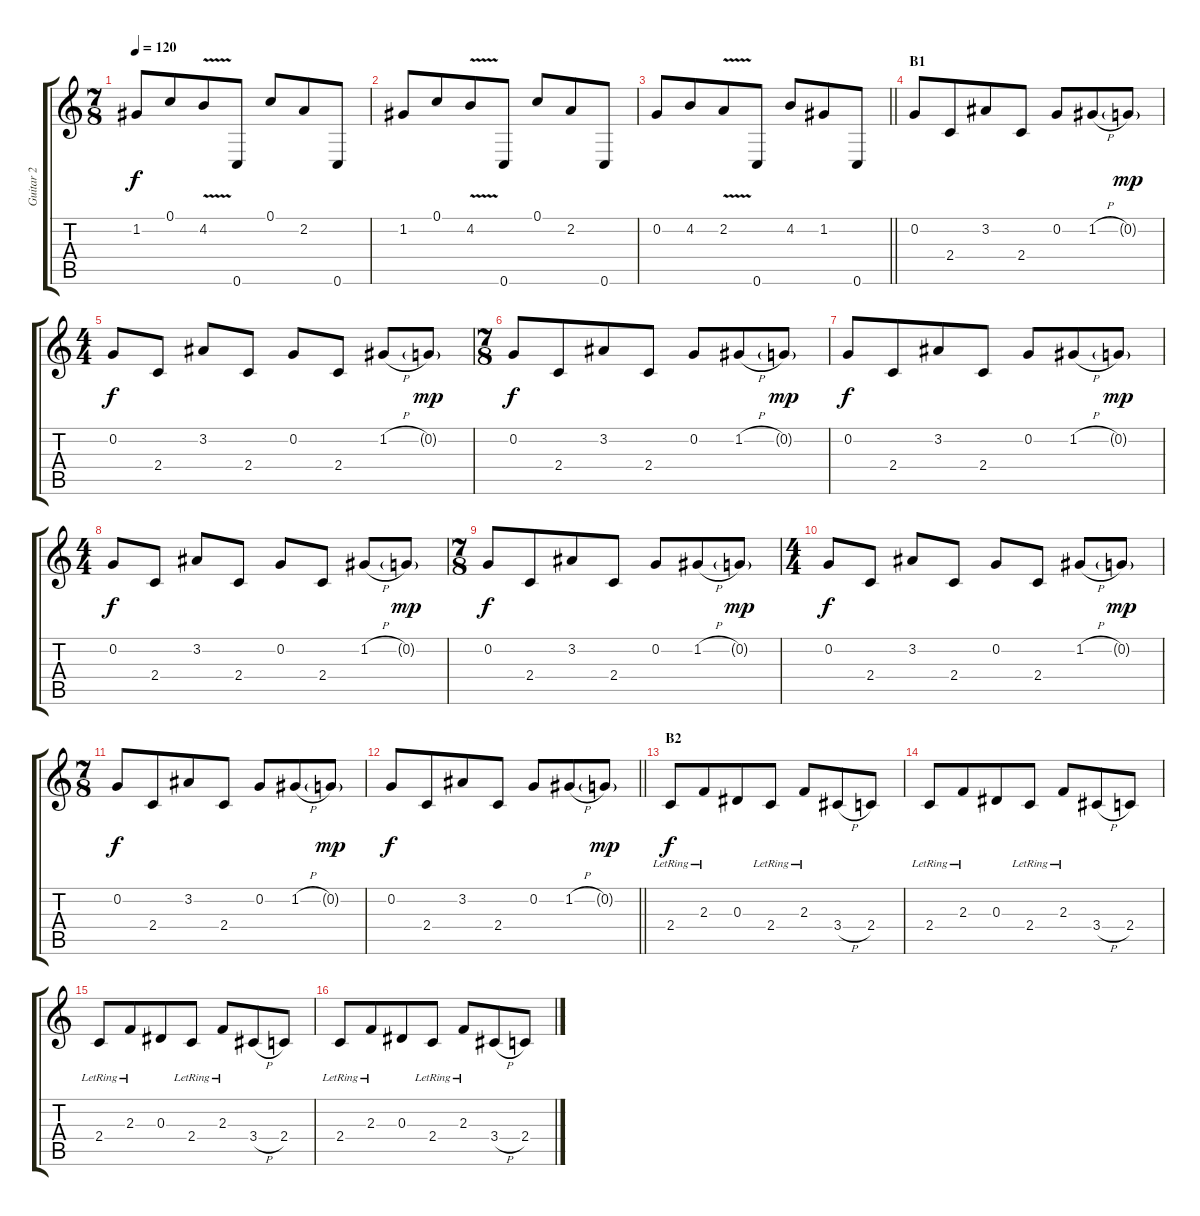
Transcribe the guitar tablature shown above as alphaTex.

\track ("Guitar 2" "Guitar 2") {instrument overdrivenguitar}
\staff {score tabs}
\tuning (C4 G3 Eb3 Bb2 F2 C2) {hide}
\ts (7 8)
\tempo 120
\clef g2
\ks c
1.2.8{dy f} 0.1.8 4.2{v}.8 0.6.8 0.1.8 2.2.8 0.6.8 |
1.2.8 0.1.8 4.2{v}.8 0.6.8 0.1.8 2.2.8 0.6.8 |
\barLineRight lightlight
0.2.8 4.2.8 2.2{v}.8 0.6.8 4.2.8 1.2.8 0.6.8 |
\section ("" "B1")
0.2.8 2.4.8 3.2.8 2.4.8 0.2.8 1.2{h}.8 0.2{g}.8{dy mp} |
\ts (4 4)
0.2.8{dy f} 2.4.8 3.2.8 2.4.8 0.2.8 2.4.8 1.2{h}.8 0.2{g}.8{dy mp} |
\ts (7 8)
0.2.8{dy f} 2.4.8 3.2.8 2.4.8 0.2.8 1.2{h}.8 0.2{g}.8{dy mp} |
0.2.8{dy f} 2.4.8 3.2.8 2.4.8 0.2.8 1.2{h}.8 0.2{g}.8{dy mp} |
\ts (4 4)
0.2.8{dy f} 2.4.8 3.2.8 2.4.8 0.2.8 2.4.8 1.2{h}.8 0.2{g}.8{dy mp} |
\ts (7 8)
0.2.8{dy f} 2.4.8 3.2.8 2.4.8 0.2.8 1.2{h}.8 0.2{g}.8{dy mp} |
\ts (4 4)
0.2.8{dy f} 2.4.8 3.2.8 2.4.8 0.2.8 2.4.8 1.2{h}.8 0.2{g}.8{dy mp} |
\ts (7 8)
0.2.8{dy f} 2.4.8 3.2.8 2.4.8 0.2.8 1.2{h}.8 0.2{g}.8{dy mp} |
\barLineRight lightlight
0.2.8{dy f} 2.4.8 3.2.8 2.4.8 0.2.8 1.2{h}.8 0.2{g}.8{dy mp} |
\section ("" "B2")
2.4{lr}.8{dy f} 2.3{lr}.8 0.3.8 2.4{lr}.8 2.3{lr}.8 3.4{h}.8 2.4.8 |
2.4{lr}.8 2.3{lr}.8 0.3.8 2.4{lr}.8 2.3{lr}.8 3.4{h}.8 2.4.8 |
2.4{lr}.8 2.3{lr}.8 0.3.8 2.4{lr}.8 2.3{lr}.8 3.4{h}.8 2.4.8 |
2.4{lr}.8 2.3{lr}.8 0.3.8 2.4{lr}.8 2.3{lr}.8 3.4{h}.8 2.4.8
